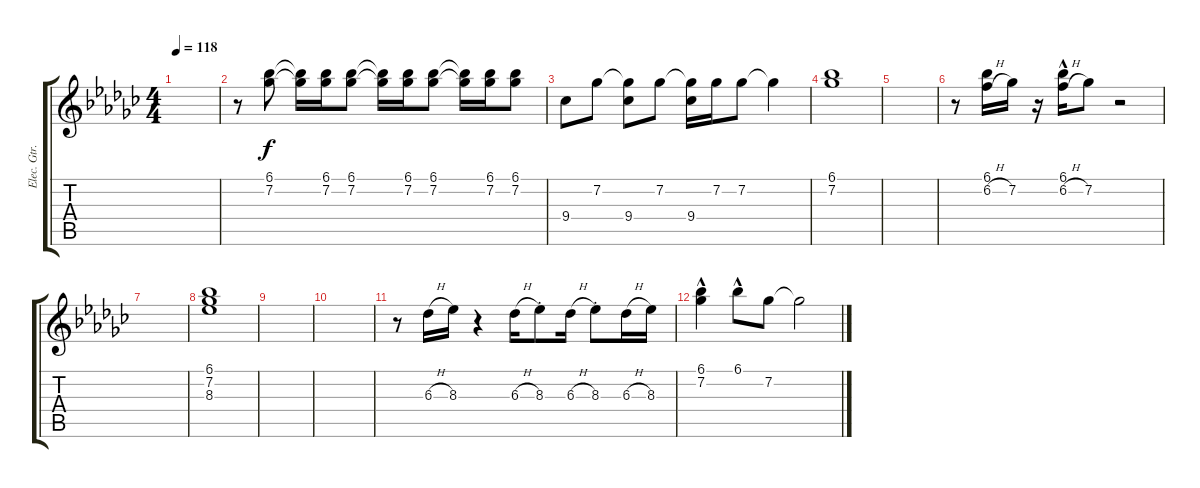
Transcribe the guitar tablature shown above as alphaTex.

\track ("Elec. Gtr. 1" "Elec. Gtr.") {instrument overdrivenguitar}
\staff {score tabs}
\tuning (E4 B3 G3 D3 A2 E2) {hide}
\ts (4 4)
\tempo 118
\clef g2
\ks ebminor
|
r.8 (6.1 7.2).8 (6.1{t} 7.2{t}).16 (6.1 7.2).16 (6.1 7.2).8 (6.1{t} 7.2{t}).16 (6.1 7.2).16 (6.1 7.2).8 (6.1{t} 7.2{t}).16 (6.1 7.2).16 (6.1 7.2).8 |
9.4.8 7.2.8 (7.2{t} 9.4).8 7.2.8 (7.2{t} 9.4).16 7.2.16 7.2.8 7.2{t}.4 |
(6.1 7.2).1 |
|
r.8 (6.1 6.2{h}).16 7.2.16 r.16 (6.1{hac} 6.2{h}).16 7.2.8 r.2 |
|
(6.1 7.2 8.3).1 |
|
|
r.8 6.3{h}.16 8.3.16 r.4 6.3{h}.16 8.3{st}.8 6.3{h}.16 8.3{st}.8 6.3{h}.16 8.3.16 |
(6.1 7.2{hac}).4 6.1{hac}.8 7.2.8 7.2{t}.2
